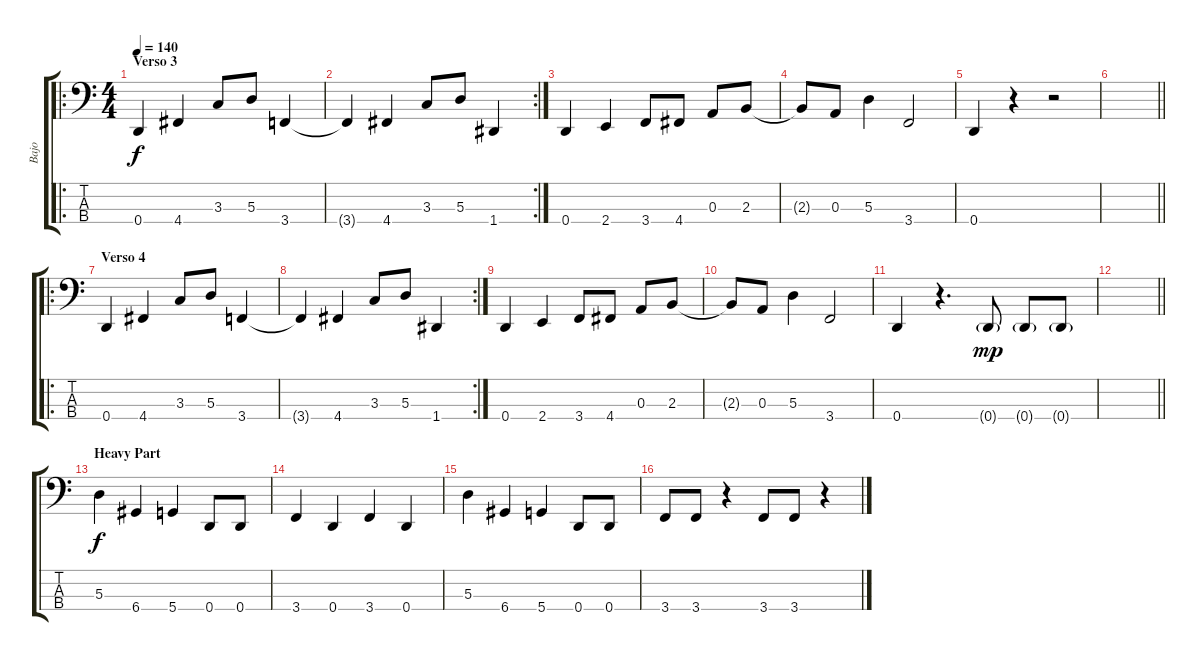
\track ("Bajo" "Bajo") {instrument electricbasspick}
\staff {score tabs}
\tuning (G2 D2 A1 D1) {hide}
\ro
\ts (4 4)
\section ("" "Verso 3")
\tempo 140
\clef f4
\ks c
0.4.4{dy f} 4.4.4 3.3.8 5.3.8 3.4.4 |
\rc 2
3.4{t}.4 4.4.4 3.3.8 5.3.8 1.4.4 |
0.4.4 2.4.4 3.4.8 4.4.8 0.3.8 2.3.8 |
2.3{t}.8 0.3.8 5.3.4 3.4.2 |
0.4.4 r.4 r.2 |
\barLineRight lightlight
|
\ro
\section ("" "Verso 4")
0.4.4 4.4.4 3.3.8 5.3.8 3.4.4 |
\rc 2
3.4{t}.4 4.4.4 3.3.8 5.3.8 1.4.4 |
0.4.4 2.4.4 3.4.8 4.4.8 0.3.8 2.3.8 |
2.3{t}.8 0.3.8 5.3.4 3.4.2 |
0.4.4 r.4{d} 0.4{g}.8{dy mp} 0.4{g}.8 0.4{g}.8 |
\barLineRight lightlight
|
\section ("" "Heavy Part")
5.3.4{dy f} 6.4.4 5.4.4 0.4.8 0.4.8 |
3.4.4 0.4.4 3.4.4 0.4.4 |
5.3.4 6.4.4 5.4.4 0.4.8 0.4.8 |
3.4.8 3.4.8 r.4 3.4.8 3.4.8 r.4
